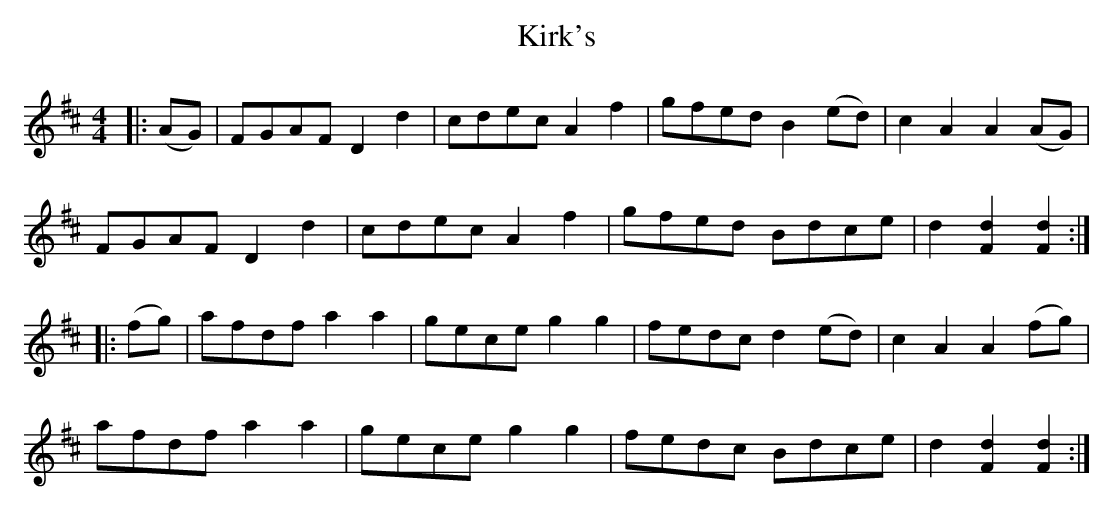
X:1
T: Kirk's
M: 4/4
L: 1/8
K: Dmaj
|:(AG)|FGAF D2d2|cdec A2f2|gfed B2 (ed)|c2A2A2 (AG)|
FGAF D2d2|cdec A2f2|gfed Bdce|d2 [F2d2][F2d2]:|
|:(fg)|afdf a2a2|gece g2g2|fedc d2 (ed)|c2A2A2 (fg)|
afdf a2a2|gece g2g2|fedc Bdce|d2 [F2d2][F2d2]:|
